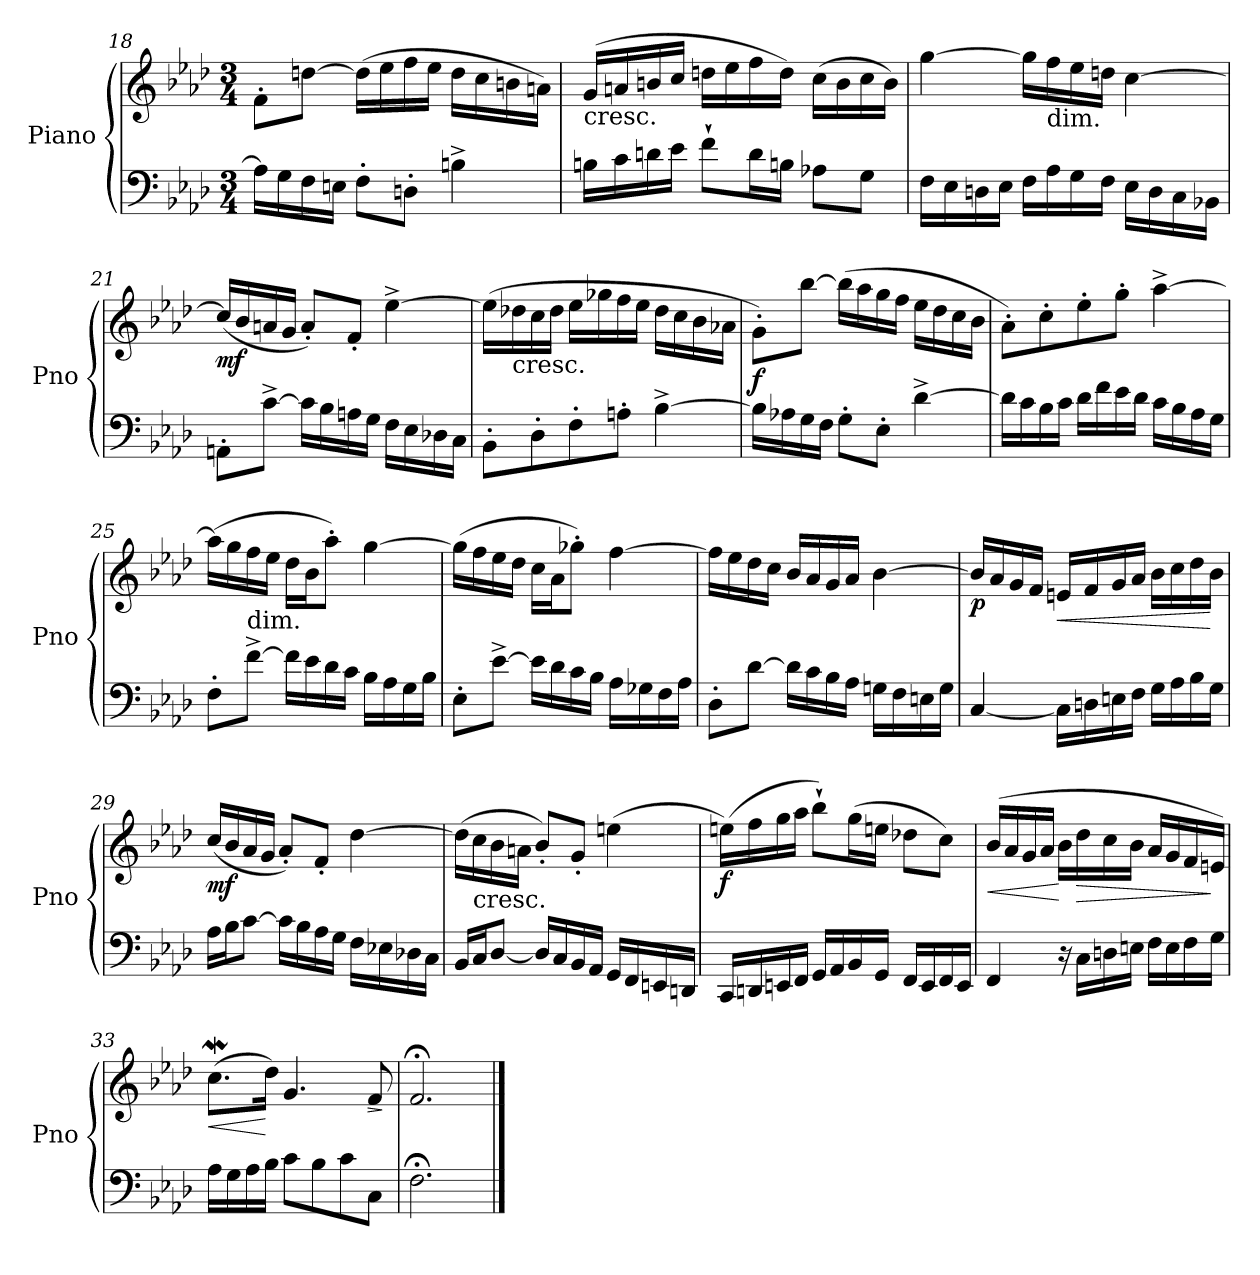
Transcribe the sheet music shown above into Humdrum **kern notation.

**kern	**kern	**dynam
*part1	*part1	*part1
*staff2	*staff1	*staff1/2
*I"Piano	*	*
*I'Pno	*	*
*clefF4	*clefG2	*
*k[b-e-a-d-]	*k[b-e-a-d-]	*
*A-:	*A-:	*
*M3/4	*M3/4	*
=18	=18	=18
16A-\LL]	8f'\L	.
16G\	.	.
16F\	[8ddn\J	.
16En\JJ	.	.
8F'\L	(16dd\LL]	.
.	16ee-\	.
8Dn'\J	16ff\	.
.	16ee-\JJ	.
4Bn^\	16dd\LL	.
.	16cc\	.
.	16bn\	.
.	16an\JJ)	.
!!LO:PB:g=z
=19	=19	=19
!	!LO:TX:b:t=cresc.	!
16Bn\LL	(16g/LL	.
16c\	16an/	.
16dn\	16bn/	.
16e-\JJ	16cc/JJ	.
8f`\L	16ddn\LL	.
.	16ee-\	.
16d\L	16ff\	.
16Bn\JJ	16dd\JJ)	.
8A-X\L	(16cc\LL	.
.	16b\	.
8G\J	16cc\	.
.	16b\JJ)	.
=20	=20	=20
16F\LL	[4gg\	.
16E-\	.	.
16Dn\	.	.
16E-\JJ	.	.
16F\LL	16gg\LL]	.
!	!LO:TX:b:t=dim.	!
16A-\	16ff\	.
16G\	16ee-\	.
16F\JJ	16ddn\JJ	.
16E-\LL	[4cc\	.
16D\	.	.
16C\	.	.
16BB-X\JJ	.	.
=21	=21	=21
!	!	!LO:DY:b
8AAn'\L	(16cc/LL]	mf
.	16b-/	.
[8c^\J	16an/	.
.	16g/JJ	.
16c\LL]	8a'/L)	.
16B-\	.	.
16An\	8f'/J	.
16G\JJ	.	.
16F\LL	[4ee-^\	.
16E-\	.	.
16D-X\	.	.
16C\JJ	.	.
!!LO:LB:g=z
=22	=22	=22
8BB-'\L	(16ee-\LL]	.
!	!LO:TX:b:t=cresc.	!
.	16dd-X\	.
8D-'\	16cc\	.
.	16dd-\JJ	.
8F'\	16ee-\LL	.
.	16gg-X\	.
8An'\J	16ff\	.
.	16ee-\JJ	.
[4B-^\	16dd-\LL	.
.	16cc\	.
.	16b-\	.
.	16a-X\JJ	.
=23	=23	=23
!	!	!LO:DY:b
16B-\LL]	8g'\L)	f
16A-X\	.	.
16G\	[8bb-\J	.
16F\JJ	.	.
8G'\L	(16bb-\LL]	.
.	16aa-\	.
8E-'\J	16gg\	.
.	16ff\JJ	.
[4d-^\	16ee-\LL	.
.	16dd-\	.
.	16cc\	.
.	16b-\JJ	.
=24	=24	=24
16d-\LL]	8a-'\L)	.
16c\	.	.
16B-\	8cc'\	.
16c\JJ	.	.
16d-\LL	8ee-'\	.
16f\	.	.
16e-\	8gg'\J	.
16d-\JJ	.	.
16c\LL	[4aa-^\	.
16B-\	.	.
16A-\	.	.
16G\JJ	.	.
!!LO:LB:g=z
=25	=25	=25
8F'\L	(16aa-\LL]	.
.	16gg\	.
!	!LO:TX:b:t=dim.	!
[8f^\J	16ff\	.
.	16ee-\JJ	.
16f\LL]	16dd-\LL	.
16e-\	16b-\J	.
16d-\	8aa-'\J)	.
16c\JJ	.	.
16B-\LL	[4gg\	.
16A-\	.	.
16G\	.	.
16B-\JJ	.	.
=26	=26	=26
8E-'\L	(16gg\LL]	.
.	16ff\	.
[8e-^\J	16ee-\	.
.	16dd-\JJ	.
16e-\LL]	16cc\LL	.
16d-\	16a-\J	.
16c\	8gg-X'\J)	.
16B-\JJ	.	.
16A-\LL	[4ff\	.
16G-X\	.	.
16F\	.	.
16A-\JJ	.	.
=27	=27	=27
8D-'\L	16ff\LL]	.
.	16ee-\	.
[8d-\J	16dd-\	.
.	16cc\JJ	.
16d-\LL]	16b-/LL	.
16c\	16a-/	.
16B-\	16g/	.
16A-\JJ	16a-/JJ	.
16Gn\LL	[4b-\	.
16F\	.	.
16En\	.	.
16G\JJ	.	.
!!LO:LB:g=z
=28	=28	=28
!	!	!LO:DY:b
[4C/	16b-/LL]	p
.	16a-/	.
.	16g/	.
.	16f/JJ	.
!	!	!LO:HP:b
16C\LL]	16en/LL	<
16Dn\	16f/	.
16En\	16g/	.
16F\JJ	16a-/JJ	.
16G\LL	16b-\LL	.
16A-\	16cc\	.
16B-\	16dd-\	.
16G\JJ	16b-\JJ	[
=29	=29	=29
!	!	!LO:DY:b
16A-\LL	(16cc/LL	mf
16B-\J	16b-/	.
[8c\J	16a-/	.
.	16g/JJ	.
16c\LL]	8a-'/L)	.
16B-\	.	.
16A-\	8f'/J	.
16G\JJ	.	.
16F\LL	[4dd-\	.
16E-X\	.	.
16D-X\	.	.
16C\JJ	.	.
=30	=30	=30
16BB-/LL	(16dd-\LL]	.
!	!LO:TX:b:t=cresc.	!
16C/J	16cc\	.
[8D-/J	16b-\	.
.	16an\JJ	.
16D-/LL]	8b-'/L)	.
16C/	.	.
16BB-/	8g'/J	.
16AA-/JJ	.	.
16GG/LL	(4een\	.
16FF/	.	.
16EEn/	.	.
16DDn/JJ	.	.
!!LO:LB:g=z
=31	=31	=31
!	!	!LO:DY:b
16CC/LL	(16een\LL)	f
16DDn/	16ff\	.
16EEn/	16gg\	.
16FF/JJ	16aa-\JJ	.
16GG/LL	8bb-`\L)	.
16AA-/	.	.
16BB-/	(16gg\L	.
16GG/JJ	16een\JJ	.
16FF/LL	8dd-X\L	.
16EE/	.	.
16FF/	8cc\J)	.
16EE/JJ	.	.
=32	=32	=32
!	!	!LO:HP:b
4FF/	(16b-/LL	<
.	16a-/	.
.	16g/	.
.	16a-/JJ	.
16r	16b-\LL	[
!	!	!LO:HP:b
16C\LL	16dd-\	>
16Dn\	16cc\	.
16En\JJ	16b-\JJ	.
16F\LL	16a-/LL	.
16E\	16g/	.
16F\	16f/	.
16G\JJ	16en/JJ)	]
=33	=33	=33
!	!	!LO:HP:b
16A-\LL	(8.ccW\L	<
16G\	.	.
16A-\	.	.
16B-\JJ	16dd-\Jk)	[
8c\L	4.g/	.
8B-\	.	.
8c\	.	.
!	!	!LO:HP:b
8C\J	8f/	>
.	.	]
=34	=34	=34
2.F;<\	2.f;</	.
==	==	==
*-	*-	*-
